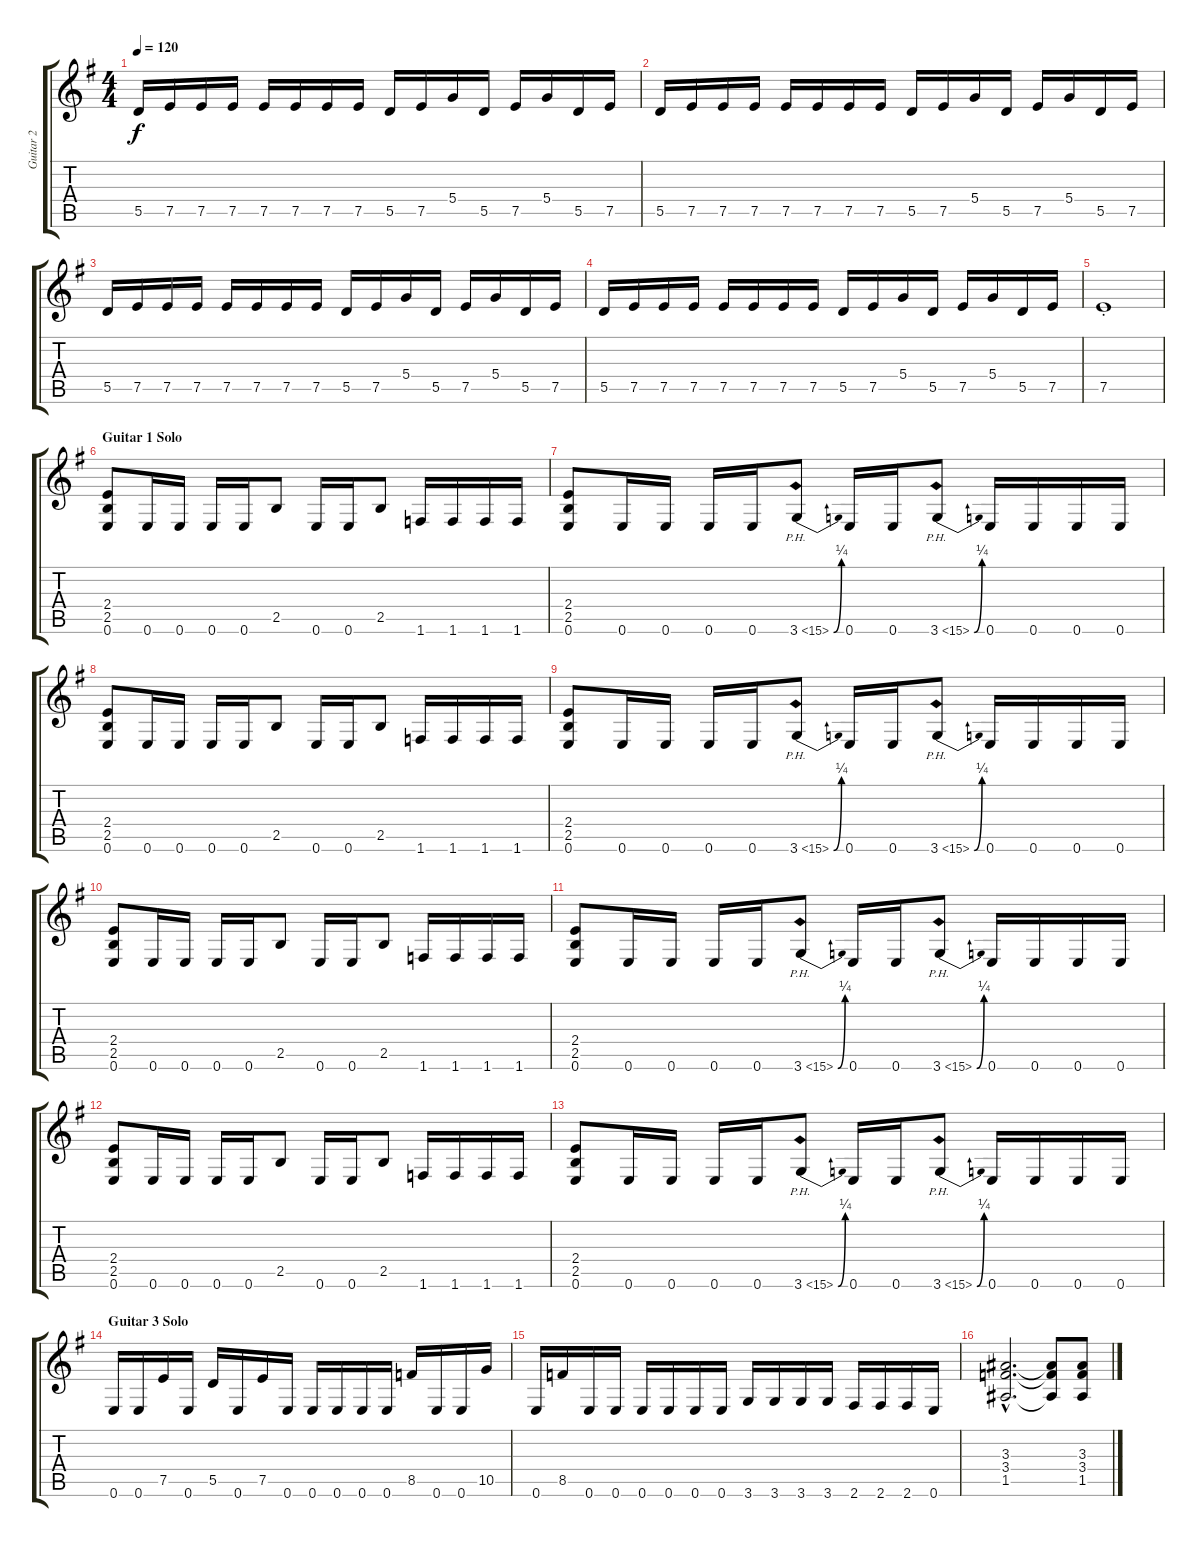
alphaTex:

\track ("Guitar 2" "Guitar 2") {instrument distortionguitar}
\staff {score tabs}
\tuning (E4 B3 G3 D3 A2 E2) {hide}
\ts (4 4)
\tempo 120
\clef g2
\ks eminor
5.5.16{dy f} 7.5.16 7.5.16 7.5.16 7.5.16 7.5.16 7.5.16 7.5.16 5.5.16 7.5.16 5.4.16 5.5.16 7.5.16 5.4.16 5.5.16 7.5.16 |
5.5.16 7.5.16 7.5.16 7.5.16 7.5.16 7.5.16 7.5.16 7.5.16 5.5.16 7.5.16 5.4.16 5.5.16 7.5.16 5.4.16 5.5.16 7.5.16 |
5.5.16 7.5.16 7.5.16 7.5.16 7.5.16 7.5.16 7.5.16 7.5.16 5.5.16 7.5.16 5.4.16 5.5.16 7.5.16 5.4.16 5.5.16 7.5.16 |
5.5.16 7.5.16 7.5.16 7.5.16 7.5.16 7.5.16 7.5.16 7.5.16 5.5.16 7.5.16 5.4.16 5.5.16 7.5.16 5.4.16 5.5.16 7.5.16 |
7.5{st}.1 |
\section ("" "Guitar 1 Solo")
(2.4 2.5 0.6).8 0.6.16 0.6.16 0.6.16 0.6.16 2.5.8 0.6.16 0.6.16 2.5.8 1.6.16 1.6.16 1.6.16 1.6.16 |
(2.4 2.5 0.6).8 0.6.16 0.6.16 0.6.16 0.6.16 3.6{be (bend 0 0 60 1) ph 12}.8 0.6.16 0.6.16 3.6{be (bend 0 0 60 1) ph 12}.8 0.6.16 0.6.16 0.6.16 0.6.16 |
(2.4 2.5 0.6).8 0.6.16 0.6.16 0.6.16 0.6.16 2.5.8 0.6.16 0.6.16 2.5.8 1.6.16 1.6.16 1.6.16 1.6.16 |
(2.4 2.5 0.6).8 0.6.16 0.6.16 0.6.16 0.6.16 3.6{be (bend 0 0 60 1) ph 12}.8 0.6.16 0.6.16 3.6{be (bend 0 0 60 1) ph 12}.8 0.6.16 0.6.16 0.6.16 0.6.16 |
(2.4 2.5 0.6).8 0.6.16 0.6.16 0.6.16 0.6.16 2.5.8 0.6.16 0.6.16 2.5.8 1.6.16 1.6.16 1.6.16 1.6.16 |
(2.4 2.5 0.6).8 0.6.16 0.6.16 0.6.16 0.6.16 3.6{be (bend 0 0 60 1) ph 12}.8 0.6.16 0.6.16 3.6{be (bend 0 0 60 1) ph 12}.8 0.6.16 0.6.16 0.6.16 0.6.16 |
(2.4 2.5 0.6).8 0.6.16 0.6.16 0.6.16 0.6.16 2.5.8 0.6.16 0.6.16 2.5.8 1.6.16 1.6.16 1.6.16 1.6.16 |
(2.4 2.5 0.6).8 0.6.16 0.6.16 0.6.16 0.6.16 3.6{be (bend 0 0 60 1) ph 12}.8 0.6.16 0.6.16 3.6{be (bend 0 0 60 1) ph 12}.8 0.6.16 0.6.16 0.6.16 0.6.16 |
\section ("" "Guitar 3 Solo")
0.6.16 0.6.16 7.5.16 0.6.16 5.5.16 0.6.16 7.5.16 0.6.16 0.6.16 0.6.16 0.6.16 0.6.16 8.5.16 0.6.16 0.6.16 10.5.16 |
0.6.16 8.5.16 0.6.16 0.6.16 0.6.16 0.6.16 0.6.16 0.6.16 3.6.16 3.6.16 3.6.16 3.6.16 2.6.16 2.6.16 2.6.16 0.6.16 |
(3.3{hac} 3.4{hac} 1.5{hac}).2{d} (3.3{t} 3.4{t} 1.5{t}).8 (3.3 3.4 1.5).8
